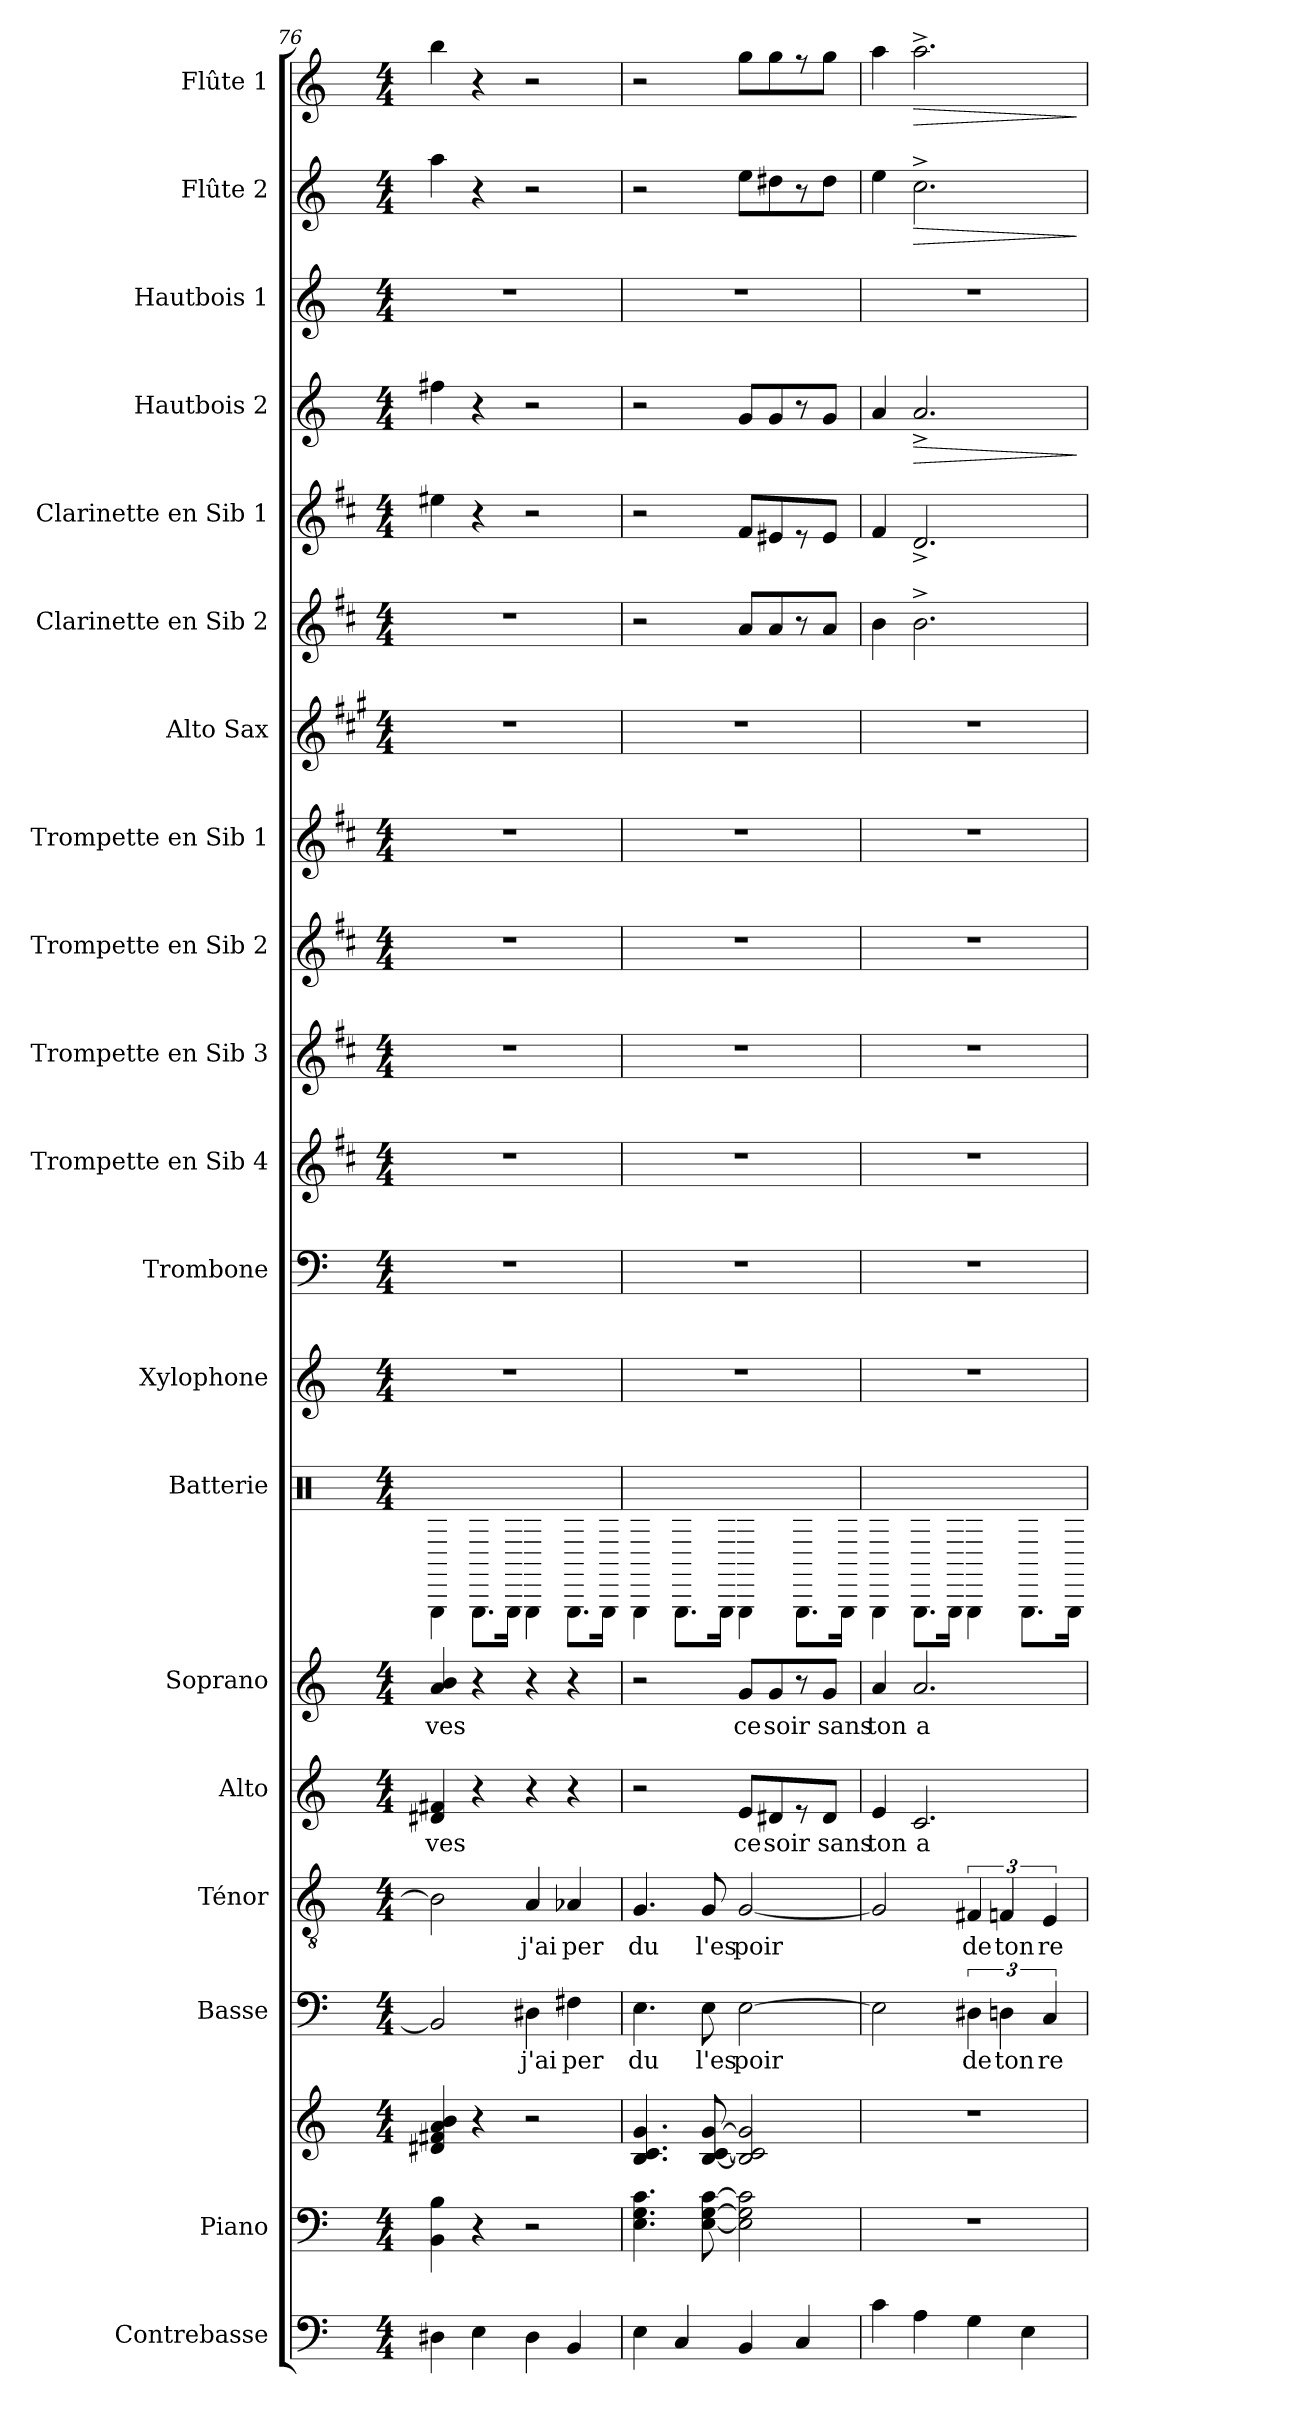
**kern	**kern	**kern	**kern	**text	**kern	**text	**kern	**text	**kern	**text	**kern	**kern	**kern	**kern	**kern	**kern	**kern	**kern	**kern	**kern	**kern	**dynam	**kern	**kern	**dynam	**kern	**dynam
*part20	*part19	*part19	*part18	*part18	*part17	*part17	*part16	*part16	*part15	*part15	*part14	*part13	*part12	*part11	*part10	*part9	*part8	*part7	*part6	*part5	*part4	*part4	*part3	*part2	*part2	*part1	*part1
*staff21	*staff20	*staff19	*staff18	*staff18	*staff17	*staff17	*staff16	*staff16	*staff15	*staff15	*staff14	*staff13	*staff12	*staff11	*staff10	*staff9	*staff8	*staff7	*staff6	*staff5	*staff4	*staff4	*staff3	*staff2	*staff2	*staff1	*staff1
*I"Contrebasse	*I"Piano	*	*I"Basse	*	*I"Ténor	*	*I"Alto	*	*I"Soprano	*	*I"Batterie	*I"Xylophone	*I"Trombone	*I"Trompette en Sib 4	*I"Trompette en Sib 3	*I"Trompette en Sib 2	*I"Trompette en Sib 1	*I"Alto Sax	*I"Clarinette en Sib 2	*I"Clarinette en Sib 1	*I"Hautbois 2	*	*I"Hautbois 1	*I"Flûte 2	*	*I"Flûte 1	*
*I'Cb.	*I'Pno	*	*I'Ba.	*	*I'T	*	*I'A	*	*I'S	*	*I'Batt.	*I'Xyl.	*I'Trb.	*I'Trp. (Sib) 4	*I'Trp. (Sib) 3	*I'Trp. (Sib) 2	*I'Trp. (Sib) 1	*I'A. Sx.	*I'Cl. (Sib) 2	*I'Cl. (Sib) 1	*I'Hb. 2	*	*I'Hb. 1	*I'Fl. 2	*	*I'Fl. 1	*
*clefF4	*clefF4	*clefG2	*clefF4	*	*clefGv2	*	*clefG2	*	*clefG2	*	*clefX	*clefG2	*clefF4	*clefG2	*clefG2	*clefG2	*clefG2	*clefG2	*clefG2	*clefG2	*clefG2	*	*clefG2	*clefG2	*	*clefG2	*
*ITrd7c12	*	*	*	*	*	*	*	*	*	*	*	*ITrd-7c-12	*	*ITrd1c2	*ITrd1c2	*ITrd1c2	*ITrd1c2	*ITrd5c9	*ITrd1c2	*ITrd1c2	*	*	*	*	*	*	*
*k[]	*k[]	*k[]	*k[]	*	*k[]	*	*k[]	*	*k[]	*	*k[]	*k[]	*k[]	*k[]	*k[]	*k[]	*k[]	*k[]	*k[]	*k[]	*k[]	*	*k[]	*k[]	*	*k[]	*
*C:	*C:	*C:	*C:	*	*C:	*	*C:	*	*C:	*	*C:	*C:	*C:	*C:	*C:	*C:	*C:	*C:	*C:	*C:	*C:	*	*C:	*C:	*	*C:	*
*M4/4	*M4/4	*M4/4	*M4/4	*	*M4/4	*	*M4/4	*	*M4/4	*	*M4/4	*M4/4	*M4/4	*M4/4	*M4/4	*M4/4	*M4/4	*M4/4	*M4/4	*M4/4	*M4/4	*	*M4/4	*M4/4	*	*M4/4	*
=76	=76	=76	=76	=76	=76	=76	=76	=76	=76	=76	=76	=76	=76	=76	=76	=76	=76	=76	=76	=76	=76	=76	=76	=76	=76	=76	=76
!	!	!	!	!	!	!	!	!LO:LY:b	!	!	!	!	!	!	!	!	!	!	!	!	!	!	!	!	!	!	!
!	!	!	!	!	!	!	!	!	!	!LO:LY:b	!	!	!	!	!	!	!	!	!	!	!	!	!	!	!	!	!
4DD#X\	4BB\ 4B\	4d#X/ 4f#X/ 4a/ 4b/	2BB/]	.	2B\]	.	4d#X/ 4f#X/	ves	4a/ 4b/	ves	4RGGG\	1r	1r	1r	1r	1r	1r	1r	1r	4dd#X\	4ff#X\	.	1r	4aa\	.	4bb\	.
4EE\	4r	4r	.	.	.	.	4r	.	4r	.	8.RGGG\L	.	.	.	.	.	.	.	.	4r	4r	.	.	4r	.	4r	.
.	.	.	.	.	.	.	.	.	.	.	16RGGG\Jk	.	.	.	.	.	.	.	.	.	.	.	.	.	.	.	.
!	!	!	!	!LO:LY:b	!	!	!	!	!	!	!	!	!	!	!	!	!	!	!	!	!	!	!	!	!	!	!
!	!	!	!	!	!	!LO:LY:b	!	!	!	!	!	!	!	!	!	!	!	!	!	!	!	!	!	!	!	!	!
4DD#\	2r	2r	4D#X\	j'ai	4A/	j'ai	4r	.	4r	.	4RGGG\	.	.	.	.	.	.	.	.	2r	2r	.	.	2r	.	2r	.
!	!	!	!	!LO:LY:b	!	!	!	!	!	!	!	!	!	!	!	!	!	!	!	!	!	!	!	!	!	!	!
!	!	!	!	!	!	!LO:LY:b	!	!	!	!	!	!	!	!	!	!	!	!	!	!	!	!	!	!	!	!	!
4BBB/	.	.	4F#X\	per	4A-X/	per	4r	.	4r	.	8.RGGG\L	.	.	.	.	.	.	.	.	.	.	.	.	.	.	.	.
.	.	.	.	.	.	.	.	.	.	.	16RGGG\Jk	.	.	.	.	.	.	.	.	.	.	.	.	.	.	.	.
!!LO:PB:g=z
=77	=77	=77	=77	=77	=77	=77	=77	=77	=77	=77	=77	=77	=77	=77	=77	=77	=77	=77	=77	=77	=77	=77	=77	=77	=77	=77	=77
!	!	!	!	!LO:LY:b	!	!	!	!	!	!	!	!	!	!	!	!	!	!	!	!	!	!	!	!	!	!	!
!	!	!	!	!	!	!LO:LY:b	!	!	!	!	!	!	!	!	!	!	!	!	!	!	!	!	!	!	!	!	!
4EE\	4.E\ 4.G\ 4.c\	4.B/ 4.c/ 4.g/	4.E\	du	4.G/	du	2r	.	2r	.	4RGGG\	1r	1r	1r	1r	1r	1r	1r	2r	2r	2r	.	1r	2r	.	2r	.
4CC/	.	.	.	.	.	.	.	.	.	.	8.RGGG\L	.	.	.	.	.	.	.	.	.	.	.	.	.	.	.	.
!	!	!	!	!LO:LY:b	!	!	!	!	!	!	!	!	!	!	!	!	!	!	!	!	!	!	!	!	!	!	!
!	!	!	!	!	!	!LO:LY:b	!	!	!	!	!	!	!	!	!	!	!	!	!	!	!	!	!	!	!	!	!
.	[8E\ [8G\ [8c\	[8B/ [8c/ [8g/	8E\	l'es	8G/	l'es	.	.	.	.	.	.	.	.	.	.	.	.	.	.	.	.	.	.	.	.	.
.	.	.	.	.	.	.	.	.	.	.	16RGGG\Jk	.	.	.	.	.	.	.	.	.	.	.	.	.	.	.	.
!	!	!	!	!LO:LY:b	!	!	!	!	!	!	!	!	!	!	!	!	!	!	!	!	!	!	!	!	!	!	!
!	!	!	!	!	!	!LO:LY:b	!	!	!	!	!	!	!	!	!	!	!	!	!	!	!	!	!	!	!	!	!
!	!	!	!	!	!	!	!	!LO:LY:b	!	!	!	!	!	!	!	!	!	!	!	!	!	!	!	!	!	!	!
!	!	!	!	!	!	!	!	!	!	!LO:LY:b	!	!	!	!	!	!	!	!	!	!	!	!	!	!	!	!	!
4BBB/	2E\] 2G\] 2c\]	2B/] 2c/] 2g/]	[2E\	poir	[2G/	poir	8e/L	ce	8g/L	ce	4RGGG\	.	.	.	.	.	.	.	8g/L	8e/L	8g/L	.	.	8ee\L	.	8gg\L	.
!	!	!	!	!	!	!	!	!LO:LY:b	!	!	!	!	!	!	!	!	!	!	!	!	!	!	!	!	!	!	!
!	!	!	!	!	!	!	!	!	!	!LO:LY:b	!	!	!	!	!	!	!	!	!	!	!	!	!	!	!	!	!
.	.	.	.	.	.	.	8d#X/	soir	8g/	soir	.	.	.	.	.	.	.	.	8g/	8d#X/	8g/	.	.	8dd#X\	.	8gg\	.
4CC/	.	.	.	.	.	.	8r	.	8r	.	8.RGGG\L	.	.	.	.	.	.	.	8r	8r	8r	.	.	8r	.	8r	.
!	!	!	!	!	!	!	!	!LO:LY:b	!	!	!	!	!	!	!	!	!	!	!	!	!	!	!	!	!	!	!
!	!	!	!	!	!	!	!	!	!	!LO:LY:b	!	!	!	!	!	!	!	!	!	!	!	!	!	!	!	!	!
.	.	.	.	.	.	.	8d#/J	sans	8g/J	sans	.	.	.	.	.	.	.	.	8g/J	8d#/J	8g/J	.	.	8dd#\J	.	8gg\J	.
.	.	.	.	.	.	.	.	.	.	.	16RGGG\Jk	.	.	.	.	.	.	.	.	.	.	.	.	.	.	.	.
=78	=78	=78	=78	=78	=78	=78	=78	=78	=78	=78	=78	=78	=78	=78	=78	=78	=78	=78	=78	=78	=78	=78	=78	=78	=78	=78	=78
!	!	!	!	!	!	!	!	!LO:LY:b	!	!	!	!	!	!	!	!	!	!	!	!	!	!	!	!	!	!	!
!	!	!	!	!	!	!	!	!	!	!LO:LY:b	!	!	!	!	!	!	!	!	!	!	!	!	!	!	!	!	!
4C\	1r	1r	2E\]	.	2G/]	.	4e/	ton	4a/	ton	4RGGG\	1r	1r	1r	1r	1r	1r	1r	4a\	4e/	4a/	.	1r	4ee\	.	4aa\	.
!	!	!	!	!	!	!	!	!LO:LY:b	!	!	!	!	!	!	!	!	!	!	!	!	!	!	!	!	!	!	!
!	!	!	!	!	!	!	!	!	!	!LO:LY:b	!	!	!	!	!	!	!	!	!	!	!	!LO:HP:b	!	!	!LO:HP:b	!	!LO:HP:b
4AA\	.	.	.	.	.	.	2.c/	a	2.a/	a	8.RGGG\L	.	.	.	.	.	.	.	2.a^>\	2.c^</	2.a^</	>	.	2.cc^>\	>	2.aa^>\	>
.	.	.	.	.	.	.	.	.	.	.	16RGGG\Jk	.	.	.	.	.	.	.	.	.	.	.	.	.	.	.	.
!	!	!	!	!LO:LY:b	!	!	!	!	!	!	!	!	!	!	!	!	!	!	!	!	!	!	!	!	!	!	!
!	!	!	!	!	!	!LO:LY:b	!	!	!	!	!	!	!	!	!	!	!	!	!	!	!	!	!	!	!	!	!
4GG\	.	.	6D#X\	de	6F#X/	de	.	.	.	.	4RGGG\	.	.	.	.	.	.	.	.	.	.	.	.	.	.	.	.
!	!	!	!	!LO:LY:b	!	!	!	!	!	!	!	!	!	!	!	!	!	!	!	!	!	!	!	!	!	!	!
!	!	!	!	!	!	!LO:LY:b	!	!	!	!	!	!	!	!	!	!	!	!	!	!	!	!	!	!	!	!	!
.	.	.	6Dn\	ton	6Fn/	ton	.	.	.	.	.	.	.	.	.	.	.	.	.	.	.	.	.	.	.	.	.
4EE\	.	.	.	.	.	.	.	.	.	.	8.RGGG\L	.	.	.	.	.	.	.	.	.	.	.	.	.	.	.	.
!	!	!	!	!LO:LY:b	!	!	!	!	!	!	!	!	!	!	!	!	!	!	!	!	!	!	!	!	!	!	!
!	!	!	!	!	!	!LO:LY:b	!	!	!	!	!	!	!	!	!	!	!	!	!	!	!	!	!	!	!	!	!
.	.	.	6C/	re	6E/	re	.	.	.	.	.	.	.	.	.	.	.	.	.	.	.	.	.	.	.	.	.
.	.	.	.	.	.	.	.	.	.	.	16RGGG\Jk	.	.	.	.	.	.	.	.	.	.	.	.	.	.	.	.
.	.	.	.	.	.	.	.	.	.	.	.	.	.	.	.	.	.	.	.	.	.	]	.	.	]	.	]
=	=	=	=	=	=	=	=	=	=	=	=	=	=	=	=	=	=	=	=	=	=	=	=	=	=	=	=
*-	*-	*-	*-	*-	*-	*-	*-	*-	*-	*-	*-	*-	*-	*-	*-	*-	*-	*-	*-	*-	*-	*-	*-	*-	*-	*-	*-
